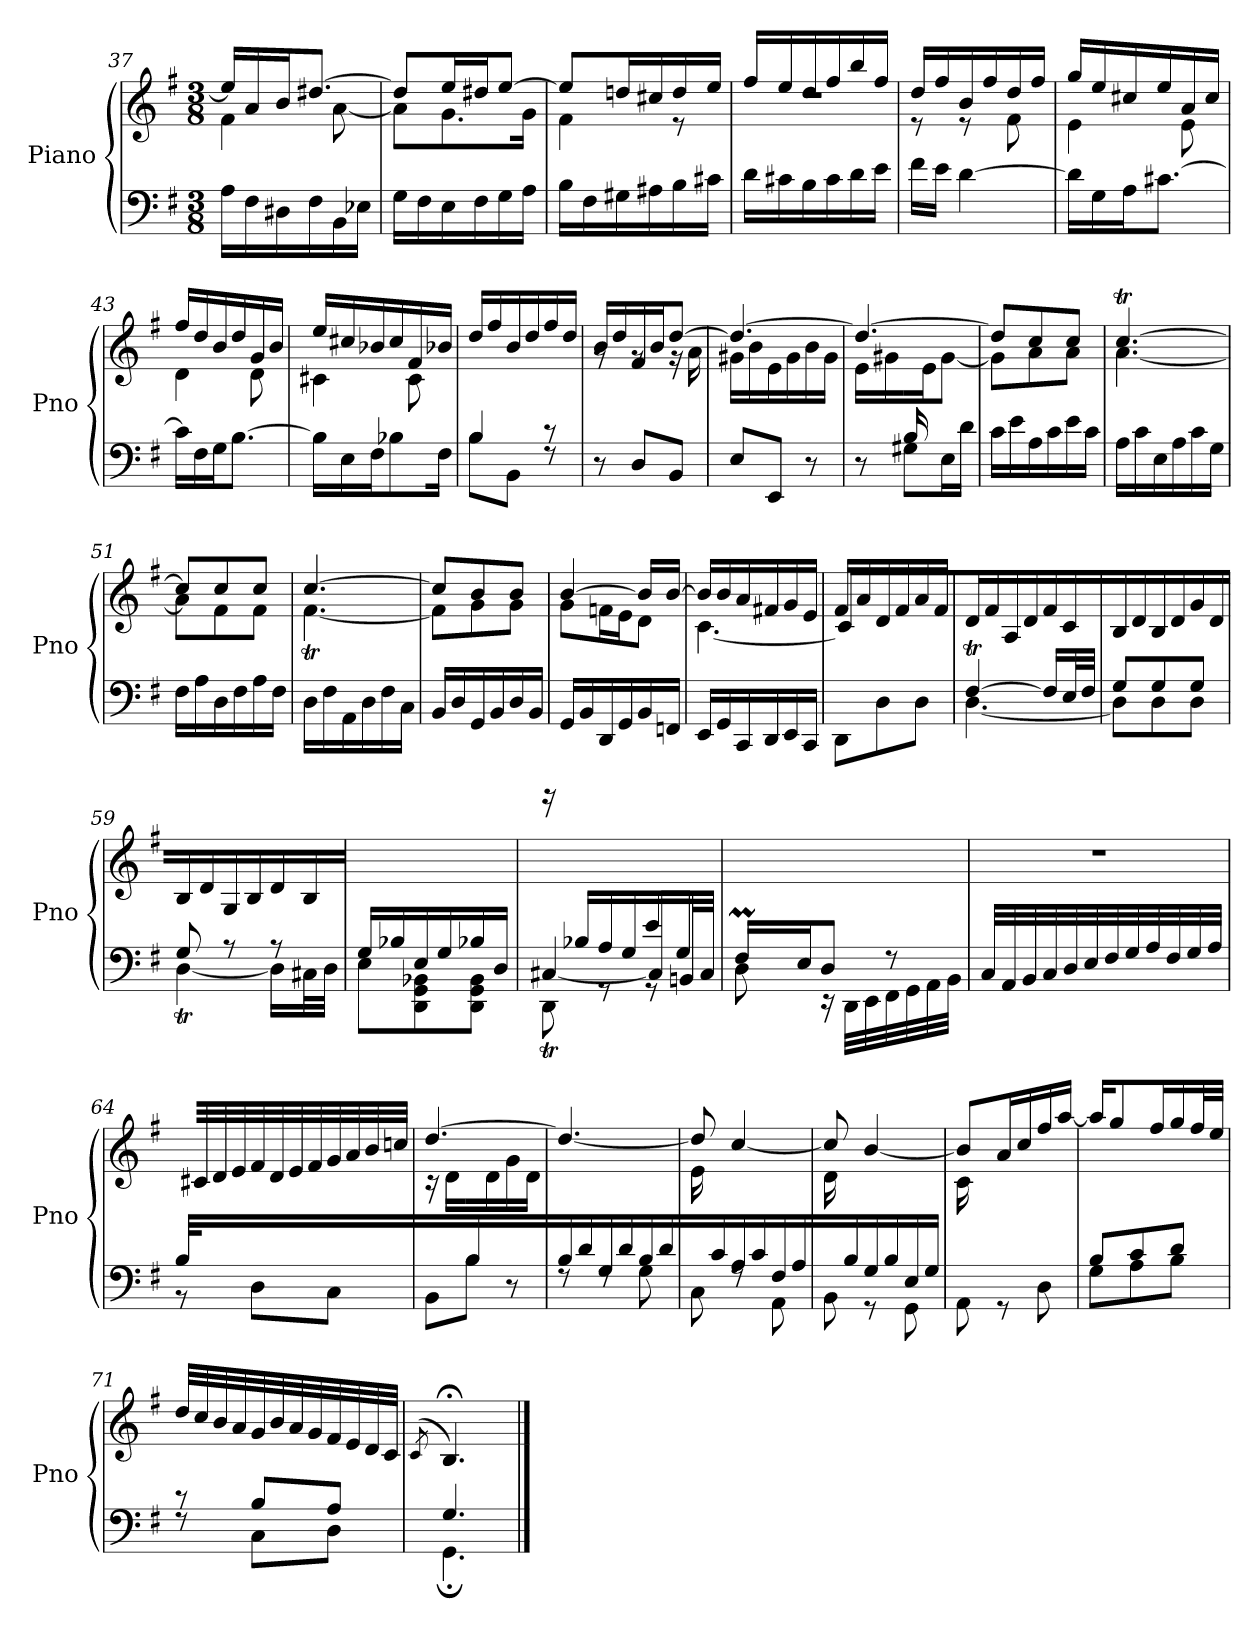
**kern	**kern
*part1	*part1
*staff2	*staff1
*I"Piano	*
*I'Pno	*
!!LO:LB:g=z
*clefF4	*clefG2
*k[f#]	*k[f#]
*M3/8	*M3/8
=37	=37
*	*^
16A\LL	16ee/LL]	4f#\
16F#\	16a/	.
16D#X\	16b/J	.
16F#\	[8.dd#X/J	.
16BB\	.	[8a\
16E-Xi\JJ	.	.
=38	=38	=38
16G\LL	8dd#/L]	8a\L]
16F#\	.	.
16E\	16ee/L	8.g\
16F#\	16dd#X/J	.
16G\	[8ee/J	.
16A\JJ	.	16g\Jk
=39	=39	=39
16B\LL	8ee/L]	4f#\
16F#\	.	.
16G#X\	16ddn/L	.
16A#Xj\	16cc#X/	.
16B\	16dd/	8r
16c#X\JJ	16ee/JJ	.
=40	=40	=40
16d\LL	16ff#/LL	4.rdd
16c#X\	16ee/	.
16B\	16dd/	.
16c#\	16ff#/	.
16d\	16bb/	.
16e\JJ	16ff#/JJ	.
=41	=41	=41
16f#\LL	16dd/LL	8r
16e\JJ	16ff#/	.
[4d\	16b/	8r
.	16ff#/	.
.	16dd/	8f#\
.	16ff#/JJ	.
=42	=42	=42
16d\LL]	16gg/LL	4e\
16G\	16ee/	.
16A\J	16cc#X/	.
[8.c#X\J	16ee/	.
.	16a/	8e\
.	16cc#/JJ	.
!!LO:LB:g=z	!!
=43	=43	=43
16c#\LL]	16ff#/LL	4d\
16F#\	16dd/	.
16G\J	16b/	.
[8.B\J	16dd/	.
.	16g/	8d\
.	16b/JJ	.
=44	=44	=44
16B\LL]	16ee/LL	4c#X\
16E\	16cc#X/	.
16F#\J	16b-Xi/	.
8B-Xi\	16cc#/	.
.	16f#/	8c#\
16F#\Jk	16b-Xi/JJ	.
*	*v	*v
=45	=45
*^	*
4B/	8B\L	16dd/LL
.	.	16ff#/
.	8BB\J	16b/
.	.	16dd/
8r	8rF	16ff#/
.	.	16dd/JJ
*v	*v	*
=46	=46
*	*^
8r	16b/LL	8rg
.	16dd/	.
8D/L	16f#/	8rg
.	16b/J	.
8BB/J	[8dd/J	16r
.	.	16a\
=47	=47	=47
8E/L	4.dd/_	16g#X\LL
.	.	16b\
8EE/J	.	16e\
.	.	16g#\
8r	.	16b\
.	.	16g#\JJ
=48	=48	=48
*^	*	*
8ryy	8r	4.dd/_	16e\LL
.	.	.	16g#X\
16B/	8G#X\L	.	16ryy
8.ryy	.	.	16e\J
.	16E\L	.	[8g#\J
.	16d\JJ	.	.
*v	*v	*	*
!!LO:LB:g=z	!!
=49	=49	=49
16c\LL	8dd/L]	8g#\L]
16e\	.	.
16A\	8cc/	8a\
16c\	.	.
16e\	8cc/J	8a\J
16c\JJ	.	.
=50	=50	=50
16A\LL	[4.ccT/	[4.a\
16c\	.	.
16E\	.	.
16A\	.	.
16c\	.	.
16G\JJ	.	.
=51	=51	=51
16F#\LL	8cc/L]	8a\L]
16A\	.	.
16D\	8cc/	8f#\
16F#\	.	.
16A\	8cc/J	8f#\J
16F#\JJ	.	.
=52	=52	=52
16D\LL	[4.cc/	[4.f#t\
16F#\	.	.
16AA\	.	.
16D\	.	.
16F#\	.	.
16C\JJ	.	.
=53	=53	=53
16BB/LL	8cc/L]	8f#\L]
16D/	.	.
16GG/	8b/	8g\
16BB/	.	.
16D/	8b/J	8g\J
16BB/JJ	.	.
=54	=54	=54
16GG/LL	[4b/	8g\L
16BB/	.	.
16DD/	.	16fn\L
16GG/	.	16e\J
16BB/	16b/LL]	8d\J
16FFn/JJ	[16b/JJ	.
!!LO:LB:g=z	!!
=55	=55	=55
16EE/LL	16b/LL]	[4.c\
16GG/	16b/	.
16CC/	16a/	.
16DD/	16f#X/	.
16EE/	16g/	.
16CC/JJ	16e/JJ	.
=56	=56	=56
*^	*	*
8ryy	8DD\L	16f#/LL	8c\L]
.	.	16a/	.
8F#/	8D\	16d/	4ryy
.	.	16f#/	.
8F#/J	8D\J	16a/	.
.	.	16f#/JJ	.
*	*	*v	*v
=57	=57	=57
[4F#t/	[4.D\	16d/LL
.	.	16f#/
.	.	16A/
.	.	16d/
16F#/LL]	.	16f#/
32E/L	.	16c/JJ
32F#/JJJ	.	.
=58	=58	=58
8G/L	8D\L]	16B/LL
.	.	16d/
8G/	8D\	16B/
.	.	16d/
8G/J	8D\J	16g/
.	.	16d/JJ
=59	=59	=59
8G/	[4DT\	16B/LL
.	.	16d/
8r	.	16G/
.	.	16B/
8r	16D\LL]	16d/
.	32C#X\L	16B/JJ
.	32D\JJJ	.
=60	=60	=60
16G/LL	8E\L	4.ryy
16B-X/	.	.
16E/	8DD\ 8GG\ 8BB-X\	.
16G/	.	.
16B-X/	8DD\ 8GG\ 8BB-\J	.
16D/JJ	.	.
!!LO:LB:g=z
=61	=61	=61
*	*^	*
16ryy	[4C#Xt/	8DD\	16rggg
16B-X/LL	.	.	4ryy
16A/	.	8rGG	.
16G/	.	.	.
16e/	16C#/LL]	8rGG	.
16G/JJ	32BBn/L	.	16ryy
.	32C#/JJJ	.	.
=62	=62	=62	=62
*	*	*	*^
16F#m/LL	8D\	64F#!yy	4.ryy	16ryy
.	.	64G!yy	.	.
.	.	32F#!yy	.	.
16E/J	.	4ryy	.	4ryy
8D/J	16r	.	.	.
.	32DD\LLL	.	.	.
.	32EE\	.	.	.
8r	32FF#\	.	.	.
.	32GG\	.	.	.
.	32AA\	16ryy	.	16ryy
.	32BB\JJJ	.	.	.
*v	*v	*v	*	*
*	*v	*v
=63	=63
32C/LLL	4.r
32AA/	.
32BB/	.
32C/	.
32D/	.
32E/	.
32F#/	.
32G/	.
32A/	.
32F#/	.
32G/	.
32A/JJJ	.
=64	=64
*^	*
32B/LLL	8rBB	32ryy
4ryy	.	32c#X/
.	.	32d/
.	.	32e/
.	8D\L	32f#/
.	.	32d/
.	.	32e/
.	.	32f#/
.	8C\J	32g/
16.ryy	.	32a/
.	.	32b/
.	.	32ccn/JJJ
=65	=65	=65
*	*	*^
8ryy	8BB\L	[4.dd/	16r
.	.	.	16d\LL
16B/	8B\J	.	16ryy
8.ryy	.	.	16d\
.	8r	.	16g\
.	.	.	16d\JJ
*	*	*v	*v
!!LO:PB:g=z
=66	=66	=66
16B/LL	8rF	4.dd/_
16d/	.	.
16G/	8rF	.
16d/	.	.
16B/	8G\	.
16d/JJ	.	.
=67	=67	=67
*	*	*^
16ryy	8C\	8dd/]	16e\LL
16c/	.	.	4ryy
16A/	8rF	[4cc/	.
16c/	.	.	.
16F#/	8AA\	.	.
16A/JJ	.	.	16ryy
=68	=68	=68	=68
16ryy	8BB\	8cc/]	16d\LL
16B/	.	.	4ryy
16G/	8r	[4b/	.
16B/	.	.	.
16E/	8GG\	.	.
16G/JJ	.	.	16ryy
=69	=69	=69	=69
16ryy	8AA\	8b/L]	16c\LL
16A/	.	.	4ryy
16F#/	8r	16a/L	.
16A/	.	16cc/	.
16D/	8D\	16ff#/	.
16F#/JJ	.	[16aa/JJ	16ryy
*	*	*v	*v
=70	=70	=70
8B/L	8G\L	16aa/KL]
.	.	8gg/
8c/	8A\	.
.	.	16ff#/L
8d/J	8B\J	16gg/
.	.	32ff#/L
.	.	32ee/JJJ
=71	=71	=71
8r	8rF	32dd/LLL
.	.	32cc/
.	.	32b/
.	.	32a/
8B/L	8C\L	32g/
.	.	32b/
.	.	32a/
.	.	32g/
8A/J	8D\J	32f#/
.	.	32e/
.	.	32d/
.	.	32c/JJJ
=72	=72	=72
.	.	(8qc/
*	*	*^
4.G/	4.GG;\	4.B;</)	8c!yy
.	.	.	4B!yy
*v	*v	*	*
*	*v	*v
==	==
*-	*-
